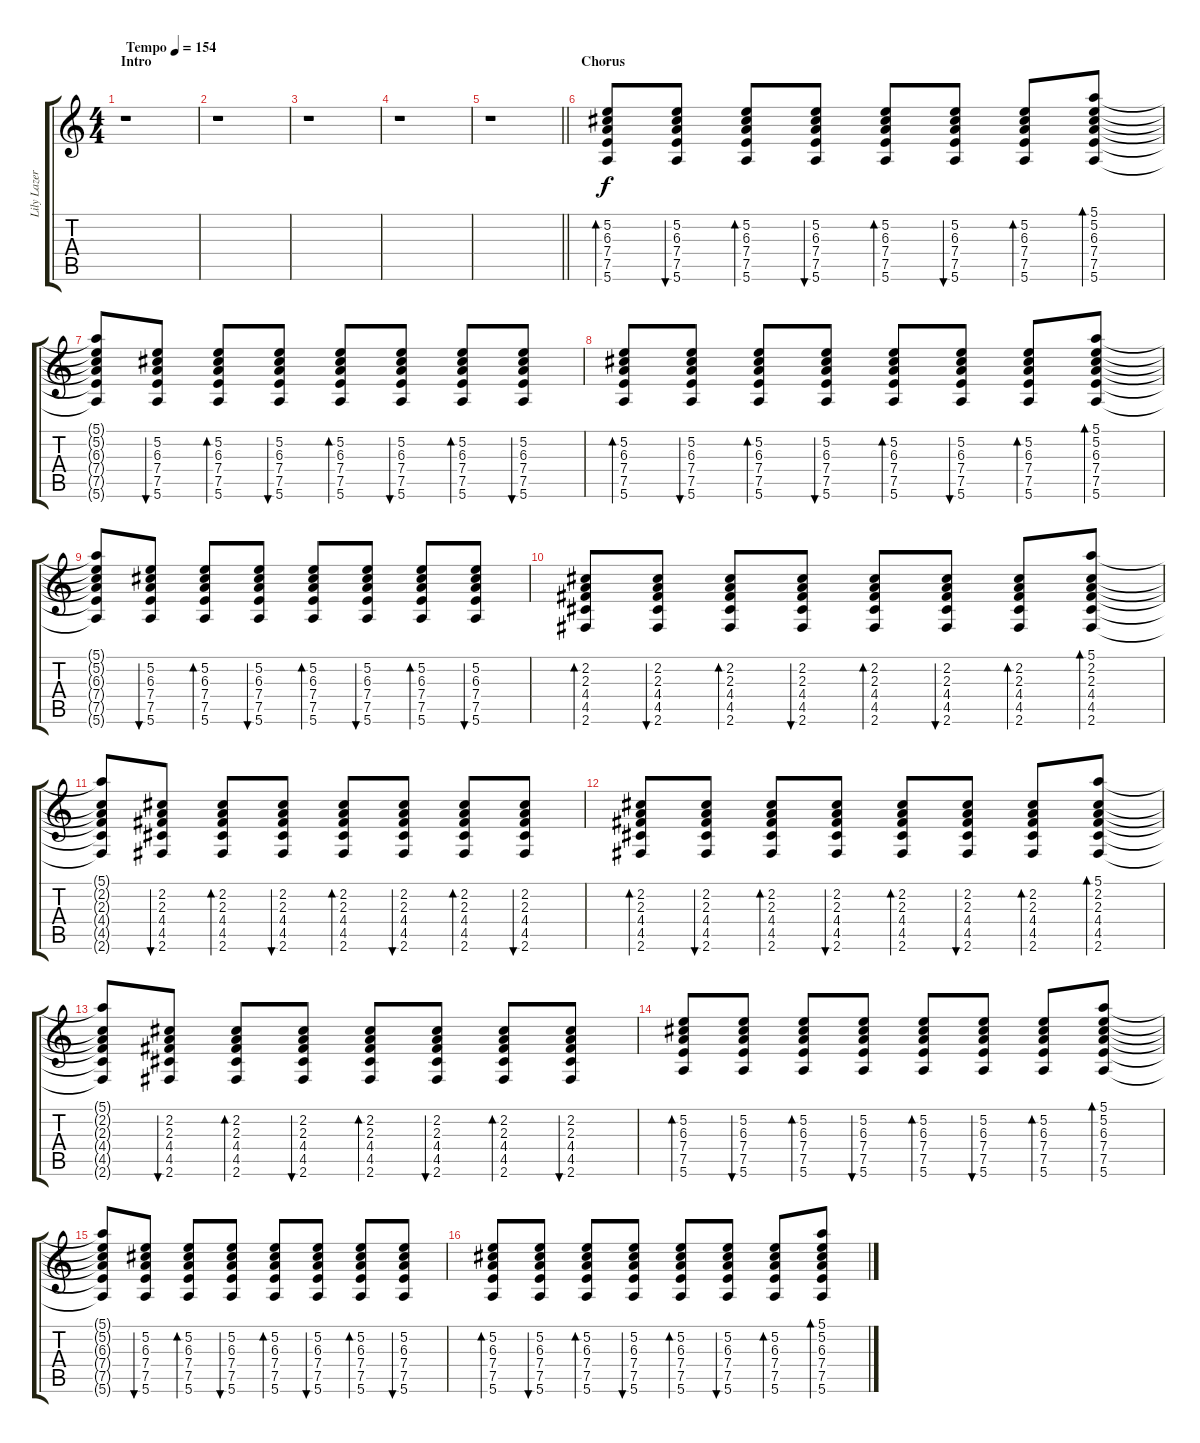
\track ("Lily Lazer (Guitar)" "Lily Lazer") {instrument acousticguitarsteel}
\staff {score tabs}
\tuning (E4 B3 G3 D3 A2 E2) {hide}
\ts (4 4)
\section ("" "Intro")
\tempo (154 "Tempo")
\clef g2
\ks c
r.1{dy f instrument acousticguitarsteel} |
r.1 |
r.1 |
r.1 |
\barLineRight lightlight
r.1 |
\section ("" "Chorus")
(5.2 6.3 7.4 7.5 5.6).8{bd 30} (5.2 6.3 7.4 7.5 5.6).8{bu 30} (5.2 6.3 7.4 7.5 5.6).8{bd 30} (5.2 6.3 7.4 7.5 5.6).8{bu 30} (5.2 6.3 7.4 7.5 5.6).8{bd 30} (5.2 6.3 7.4 7.5 5.6).8{bu 30} (5.2 6.3 7.4 7.5 5.6).8{bd 30} (5.1 5.2 6.3 7.4 7.5 5.6).8{bd 60} |
(5.1{t} 5.2{t} 6.3{t} 7.4{t} 7.5{t} 5.6{t}).8 (5.2 6.3 7.4 7.5 5.6).8{bu 30} (5.2 6.3 7.4 7.5 5.6).8{bd 30} (5.2 6.3 7.4 7.5 5.6).8{bu 30} (5.2 6.3 7.4 7.5 5.6).8{bd 30} (5.2 6.3 7.4 7.5 5.6).8{bu 30} (5.2 6.3 7.4 7.5 5.6).8{bd 30} (5.2 6.3 7.4 7.5 5.6).8{bu 30} |
(5.2 6.3 7.4 7.5 5.6).8{bd 30} (5.2 6.3 7.4 7.5 5.6).8{bu 30} (5.2 6.3 7.4 7.5 5.6).8{bd 30} (5.2 6.3 7.4 7.5 5.6).8{bu 30} (5.2 6.3 7.4 7.5 5.6).8{bd 30} (5.2 6.3 7.4 7.5 5.6).8{bu 30} (5.2 6.3 7.4 7.5 5.6).8{bd 30} (5.1 5.2 6.3 7.4 7.5 5.6).8{bd 60} |
(5.1{t} 5.2{t} 6.3{t} 7.4{t} 7.5{t} 5.6{t}).8 (5.2 6.3 7.4 7.5 5.6).8{bu 30} (5.2 6.3 7.4 7.5 5.6).8{bd 30} (5.2 6.3 7.4 7.5 5.6).8{bu 30} (5.2 6.3 7.4 7.5 5.6).8{bd 30} (5.2 6.3 7.4 7.5 5.6).8{bu 30} (5.2 6.3 7.4 7.5 5.6).8{bd 30} (5.2 6.3 7.4 7.5 5.6).8{bu 30} |
(2.2 2.3 4.4 4.5 2.6).8{bd 30} (2.2 2.3 4.4 4.5 2.6).8{bu 30} (2.2 2.3 4.4 4.5 2.6).8{bd 30} (2.2 2.3 4.4 4.5 2.6).8{bu 30} (2.2 2.3 4.4 4.5 2.6).8{bd 30} (2.2 2.3 4.4 4.5 2.6).8{bu 30} (2.2 2.3 4.4 4.5 2.6).8{bd 30} (5.1 2.2 2.3 4.4 4.5 2.6).8{bd 60} |
(5.1{t} 2.2{t} 2.3{t} 4.4{t} 4.5{t} 2.6{t}).8 (2.2 2.3 4.4 4.5 2.6).8{bu 30} (2.2 2.3 4.4 4.5 2.6).8{bd 30} (2.2 2.3 4.4 4.5 2.6).8{bu 30} (2.2 2.3 4.4 4.5 2.6).8{bd 30} (2.2 2.3 4.4 4.5 2.6).8{bu 30} (2.2 2.3 4.4 4.5 2.6).8{bd 30} (2.2 2.3 4.4 4.5 2.6).8{bu 30} |
(2.2 2.3 4.4 4.5 2.6).8{bd 30} (2.2 2.3 4.4 4.5 2.6).8{bu 30} (2.2 2.3 4.4 4.5 2.6).8{bd 30} (2.2 2.3 4.4 4.5 2.6).8{bu 30} (2.2 2.3 4.4 4.5 2.6).8{bd 30} (2.2 2.3 4.4 4.5 2.6).8{bu 30} (2.2 2.3 4.4 4.5 2.6).8{bd 30} (5.1 2.2 2.3 4.4 4.5 2.6).8{bd 60} |
(5.1{t} 2.2{t} 2.3{t} 4.4{t} 4.5{t} 2.6{t}).8 (2.2 2.3 4.4 4.5 2.6).8{bu 30} (2.2 2.3 4.4 4.5 2.6).8{bd 30} (2.2 2.3 4.4 4.5 2.6).8{bu 30} (2.2 2.3 4.4 4.5 2.6).8{bd 30} (2.2 2.3 4.4 4.5 2.6).8{bu 30} (2.2 2.3 4.4 4.5 2.6).8{bd 30} (2.2 2.3 4.4 4.5 2.6).8{bu 30} |
(5.2 6.3 7.4 7.5 5.6).8{bd 30} (5.2 6.3 7.4 7.5 5.6).8{bu 30} (5.2 6.3 7.4 7.5 5.6).8{bd 30} (5.2 6.3 7.4 7.5 5.6).8{bu 30} (5.2 6.3 7.4 7.5 5.6).8{bd 30} (5.2 6.3 7.4 7.5 5.6).8{bu 30} (5.2 6.3 7.4 7.5 5.6).8{bd 30} (5.1 5.2 6.3 7.4 7.5 5.6).8{bd 60} |
(5.1{t} 5.2{t} 6.3{t} 7.4{t} 7.5{t} 5.6{t}).8 (5.2 6.3 7.4 7.5 5.6).8{bu 30} (5.2 6.3 7.4 7.5 5.6).8{bd 30} (5.2 6.3 7.4 7.5 5.6).8{bu 30} (5.2 6.3 7.4 7.5 5.6).8{bd 30} (5.2 6.3 7.4 7.5 5.6).8{bu 30} (5.2 6.3 7.4 7.5 5.6).8{bd 30} (5.2 6.3 7.4 7.5 5.6).8{bu 30} |
(5.2 6.3 7.4 7.5 5.6).8{bd 30} (5.2 6.3 7.4 7.5 5.6).8{bu 30} (5.2 6.3 7.4 7.5 5.6).8{bd 30} (5.2 6.3 7.4 7.5 5.6).8{bu 30} (5.2 6.3 7.4 7.5 5.6).8{bd 30} (5.2 6.3 7.4 7.5 5.6).8{bu 30} (5.2 6.3 7.4 7.5 5.6).8{bd 30} (5.1 5.2 6.3 7.4 7.5 5.6).8{bd 60}
